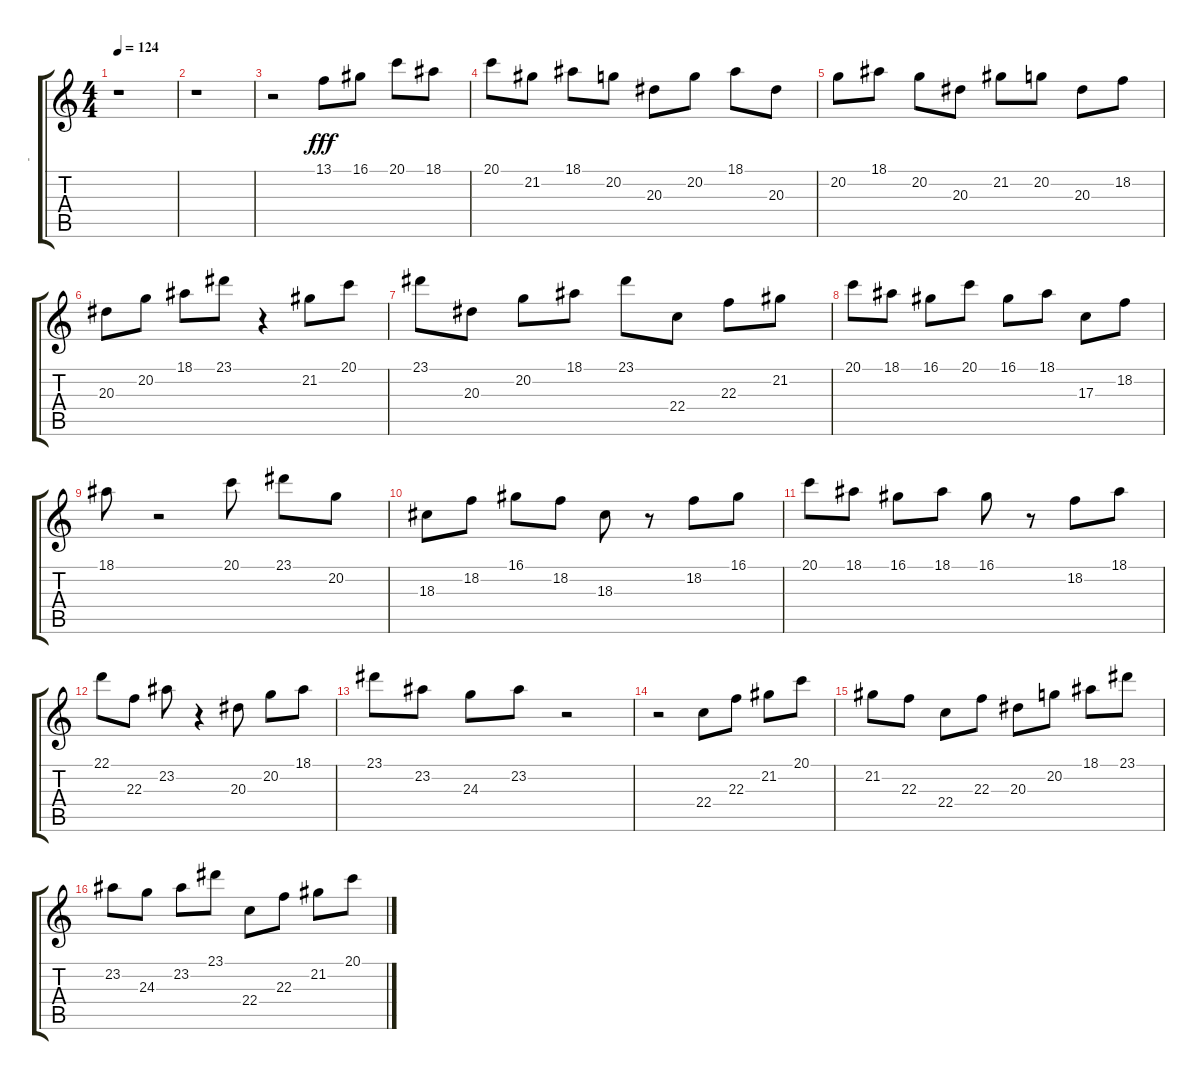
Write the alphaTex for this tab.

\track ("-" "-") {instrument rockorgan}
\staff {score tabs}
\tuning (E4 B3 G3 D3 A2 E2) {hide}
\ts (4 4)
\tempo 124
\clef g2
\ks c
r.1{dy fff} |
r.1 |
r.2 13.1.8{volume 5 instrument lead1square} 16.1.8 20.1.8 18.1.8 |
20.1.8 21.2.8 18.1.8 20.2.8 20.3.8 20.2.8 18.1.8 20.3.8 |
20.2.8{volume 5} 18.1.8{volume 5} 20.2.8{volume 5} 20.3.8{volume 6} 21.2.8{volume 6} 20.2.8{volume 6} 20.3.8{volume 6} 18.2.8{volume 7} |
20.3.8{volume 7} 20.2.8{volume 8} 18.1.8{volume 8} 23.1.8{volume 8} r.4 21.2.8 20.1.8 |
23.1.8 20.3.8{volume 2} 20.2.8 18.1.8{volume 3} 23.1.8 22.4.8{volume 3} 22.3.8 21.2.8{volume 4} |
20.1.8 18.1.8{volume 4} 16.1.8 20.1.8{volume 4} 16.1.8 18.1.8{volume 5} 17.3.8 18.2.8{volume 6} |
18.1.8 r.2 20.1.8{volume 7} 23.1.8 20.2.8{volume 7} |
18.3.8 18.2.8{volume 8} 16.1.8 18.2.8{volume 8} 18.3.8 r.8 18.2.8{volume 9} 16.1.8{volume 9} |
20.1.8 18.1.8{volume 10} 16.1.8 18.1.8{volume 9} 16.1.8 r.8 18.2.8{volume 8} 18.1.8{volume 7} |
22.1.8 22.3.8{volume 6} 23.2.8 r.4 20.3.8{volume 4} 20.2.8 18.1.8{volume 3} |
23.1.8 23.2.8{volume 2} 24.3.8 23.2.8 r.2 |
r.2 22.4.8{volume 2} 22.3.8 21.2.8{volume 2} 20.1.8{volume 3} |
21.2.8{volume 3} 22.3.8 22.4.8{volume 3} 22.3.8{volume 3} 20.3.8{volume 4} 20.2.8 18.1.8{volume 4} 23.1.8{volume 4} |
23.2.8{volume 4} 24.3.8 23.2.8{volume 4} 23.1.8{volume 5} 22.4.8{volume 5} 22.3.8 21.2.8{volume 5} 20.1.8{volume 6}
